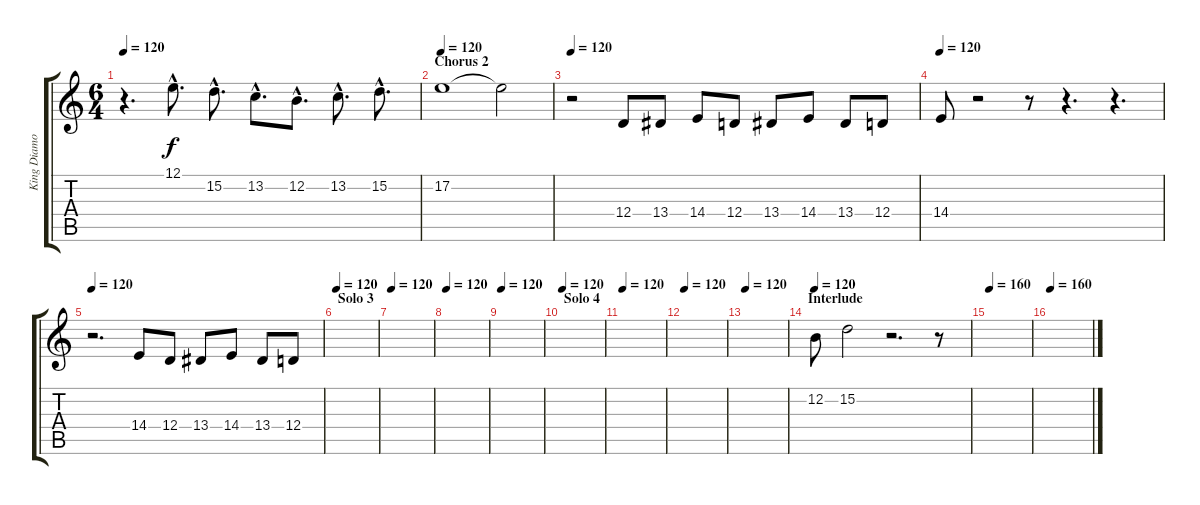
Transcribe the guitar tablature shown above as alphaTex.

\track ("King Diamond - Voice" "King Diamo") {instrument trumpet}
\staff {score tabs}
\tuning (E4 B3 G3 D3 A2 E2) {hide}
\ts (6 4)
\tempo 120
\clef g2
\ks c
r.4{d dy f} 12.1{hac}.8{d} 15.2{hac}.8{d} 13.2{hac}.8{d} 12.2{hac}.8{d} 13.2{hac}.8{d} 15.2{hac}.8{d} |
\section ("" "Chorus 2")
\tempo 120
17.2.1 17.2{t}.2 |
\tempo 120
r.2 12.4.8 13.4.8 14.4.8 12.4.8 13.4.8 14.4.8 13.4.8 12.4.8 |
\tempo 120
14.4.8 r.2 r.8 r.4{d} r.4{d} |
\tempo 120
r.2{d} 14.4.8 12.4.8 13.4.8 14.4.8 13.4.8 12.4.8 |
\section ("" "Solo 3")
\tempo 120
|
\tempo 120
|
\tempo 120
|
\tempo 120
|
\section ("" "Solo 4")
\tempo 120
|
\tempo 120
|
\tempo 120
|
\tempo 120
|
\section ("" "Interlude")
\tempo 120
12.2.8 15.2.2 r.2{d} r.8 |
\tempo 160
|
\tempo 160
